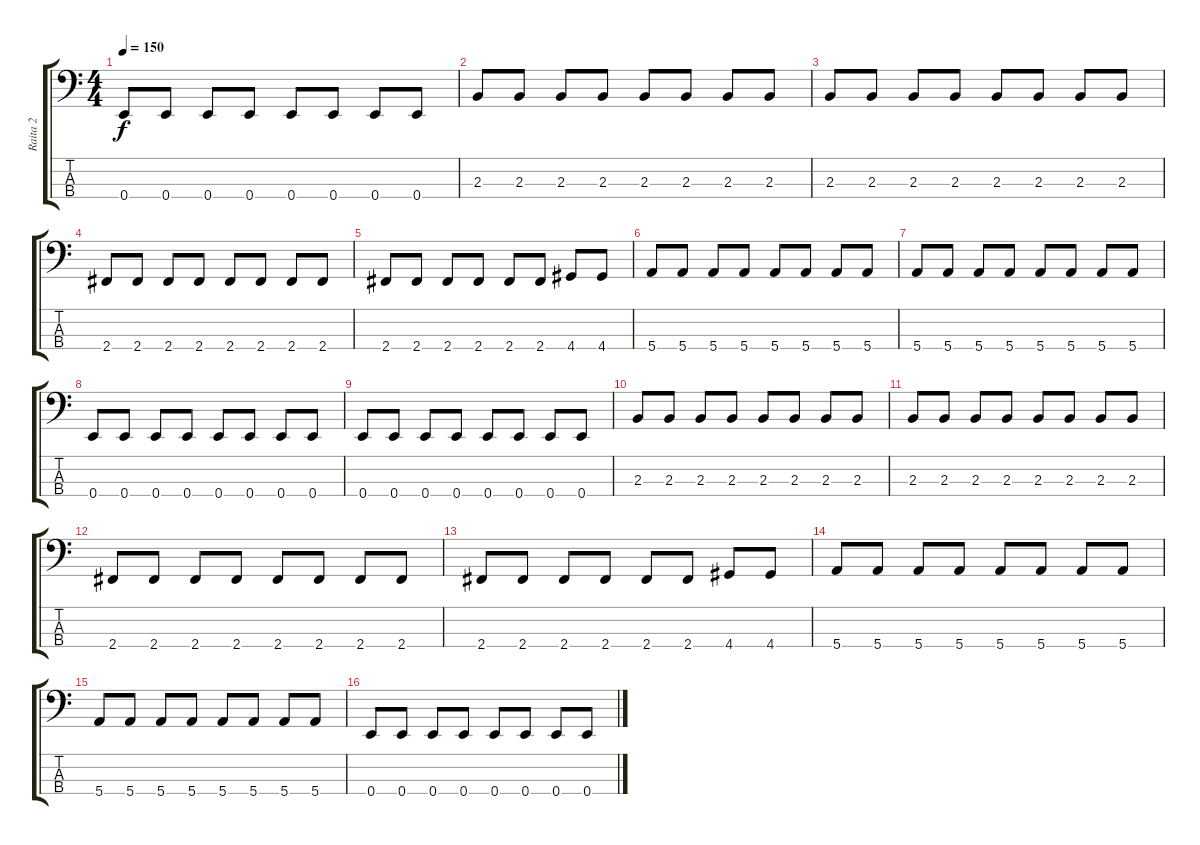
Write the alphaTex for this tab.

\track ("Raita 2" "Raita 2") {instrument fretlessbass}
\staff {score tabs}
\tuning (G2 D2 A1 E1) {hide}
\ts (4 4)
\tempo 150
\clef f4
\ks c
0.4.8{dy f} 0.4.8 0.4.8 0.4.8 0.4.8 0.4.8 0.4.8 0.4.8 |
2.3.8 2.3.8 2.3.8 2.3.8 2.3.8 2.3.8 2.3.8 2.3.8 |
2.3.8 2.3.8 2.3.8 2.3.8 2.3.8 2.3.8 2.3.8 2.3.8 |
2.4.8 2.4.8 2.4.8 2.4.8 2.4.8 2.4.8 2.4.8 2.4.8 |
2.4.8 2.4.8 2.4.8 2.4.8 2.4.8 2.4.8 4.4.8 4.4.8 |
5.4.8 5.4.8 5.4.8 5.4.8 5.4.8 5.4.8 5.4.8 5.4.8 |
5.4.8 5.4.8 5.4.8 5.4.8 5.4.8 5.4.8 5.4.8 5.4.8 |
0.4.8 0.4.8 0.4.8 0.4.8 0.4.8 0.4.8 0.4.8 0.4.8 |
0.4.8 0.4.8 0.4.8 0.4.8 0.4.8 0.4.8 0.4.8 0.4.8 |
2.3.8 2.3.8 2.3.8 2.3.8 2.3.8 2.3.8 2.3.8 2.3.8 |
2.3.8 2.3.8 2.3.8 2.3.8 2.3.8 2.3.8 2.3.8 2.3.8 |
2.4.8 2.4.8 2.4.8 2.4.8 2.4.8 2.4.8 2.4.8 2.4.8 |
2.4.8 2.4.8 2.4.8 2.4.8 2.4.8 2.4.8 4.4.8 4.4.8 |
5.4.8 5.4.8 5.4.8 5.4.8 5.4.8 5.4.8 5.4.8 5.4.8 |
5.4.8 5.4.8 5.4.8 5.4.8 5.4.8 5.4.8 5.4.8 5.4.8 |
0.4.8 0.4.8 0.4.8 0.4.8 0.4.8 0.4.8 0.4.8 0.4.8
